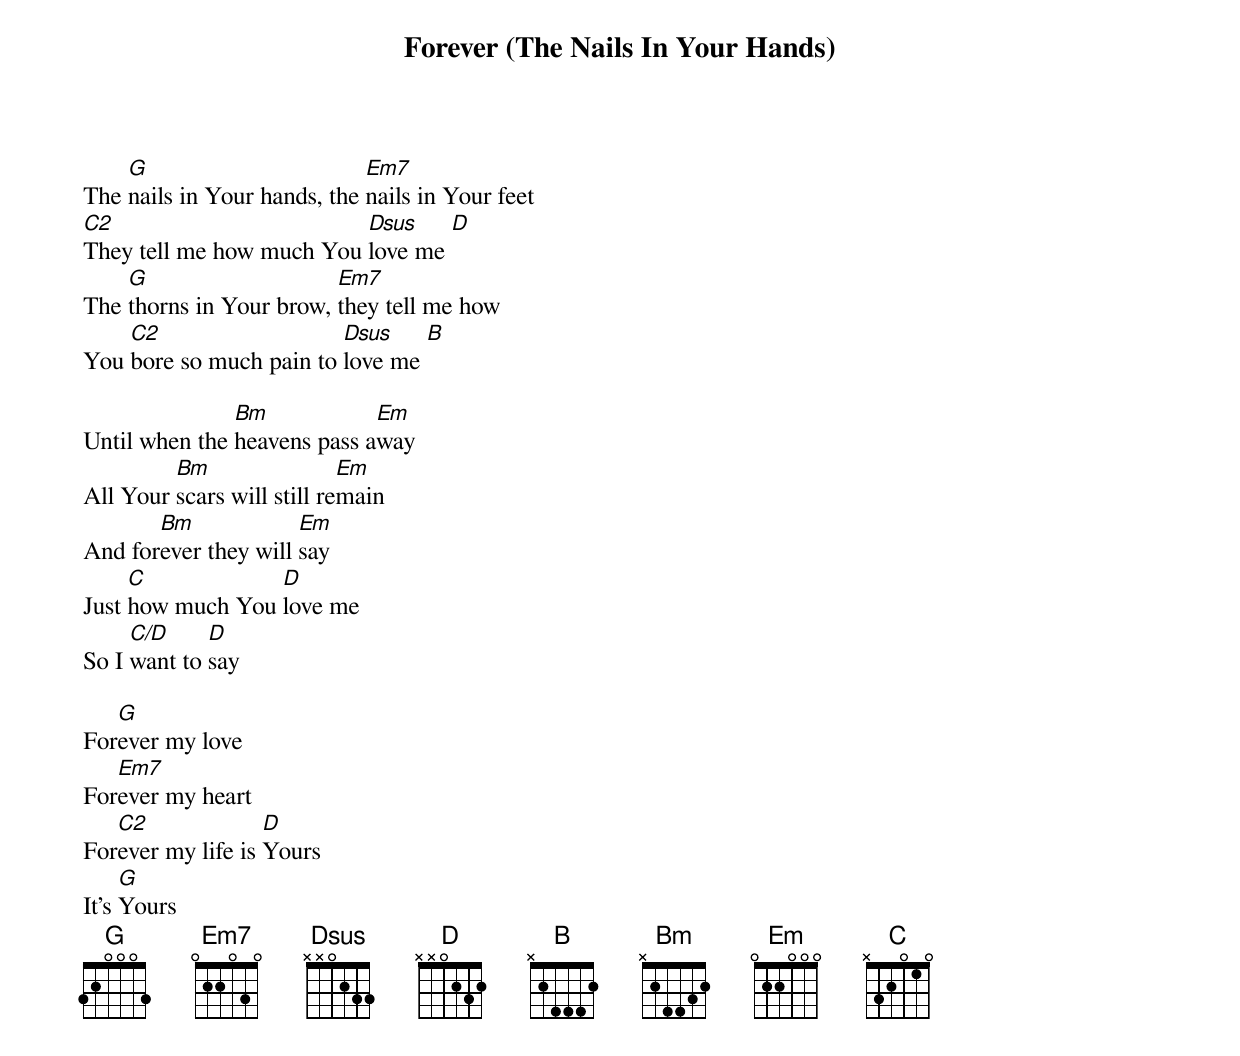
{title: Forever (The Nails In Your Hands)}
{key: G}
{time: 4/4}
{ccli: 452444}
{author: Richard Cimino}
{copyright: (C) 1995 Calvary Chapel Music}

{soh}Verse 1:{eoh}
The [G]nails in Your hands, the [Em7]nails in Your feet
[C2]They tell me how much You [Dsus]love me [D]
The [G]thorns in Your brow, [Em7]they tell me how
You [C2]bore so much pain to [Dsus]love me [B]

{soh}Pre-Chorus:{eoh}
Until when the [Bm]heavens pass a[Em]way
All Your [Bm]scars will still re[Em]main
And for[Bm]ever they will [Em]say
Just [C]how much You [D]love me
So I [C/D]want to [D]say

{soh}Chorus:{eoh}
For[G]ever my love
For[Em7]ever my heart
For[C2]ever my life is [D]Yours
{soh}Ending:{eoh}
It's [G]Yours
